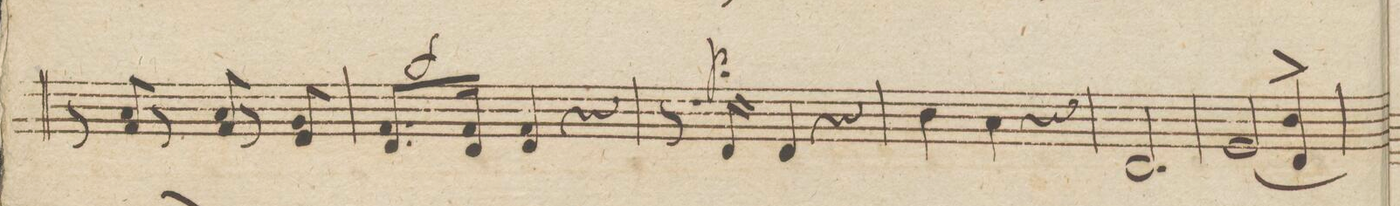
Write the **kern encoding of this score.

**kern	**dynam
*I"Viola.	*
*clefC3	*
*k[b-e-a-]	*
*M3/4	*
8r	.
8G/ 8B-/	.
8r	.
8G/ 8B-/	.
8r	.
8F/ 8A-/	.
=21	=21
8.E-/L 8.G/	f
16E-/Jk 16G/	.
4E-/ 4G/	.
4r	.
=22	=22
8.r	.
16E-/	p
4E-/	.
4r	.
=23	=23
4c\	.
4B-\	.
4r	.
=24	=24
2.E-/	.
=25	=25
(2F/	.
4E-^>/) 4c/	.
=26	=26
*-	*-
